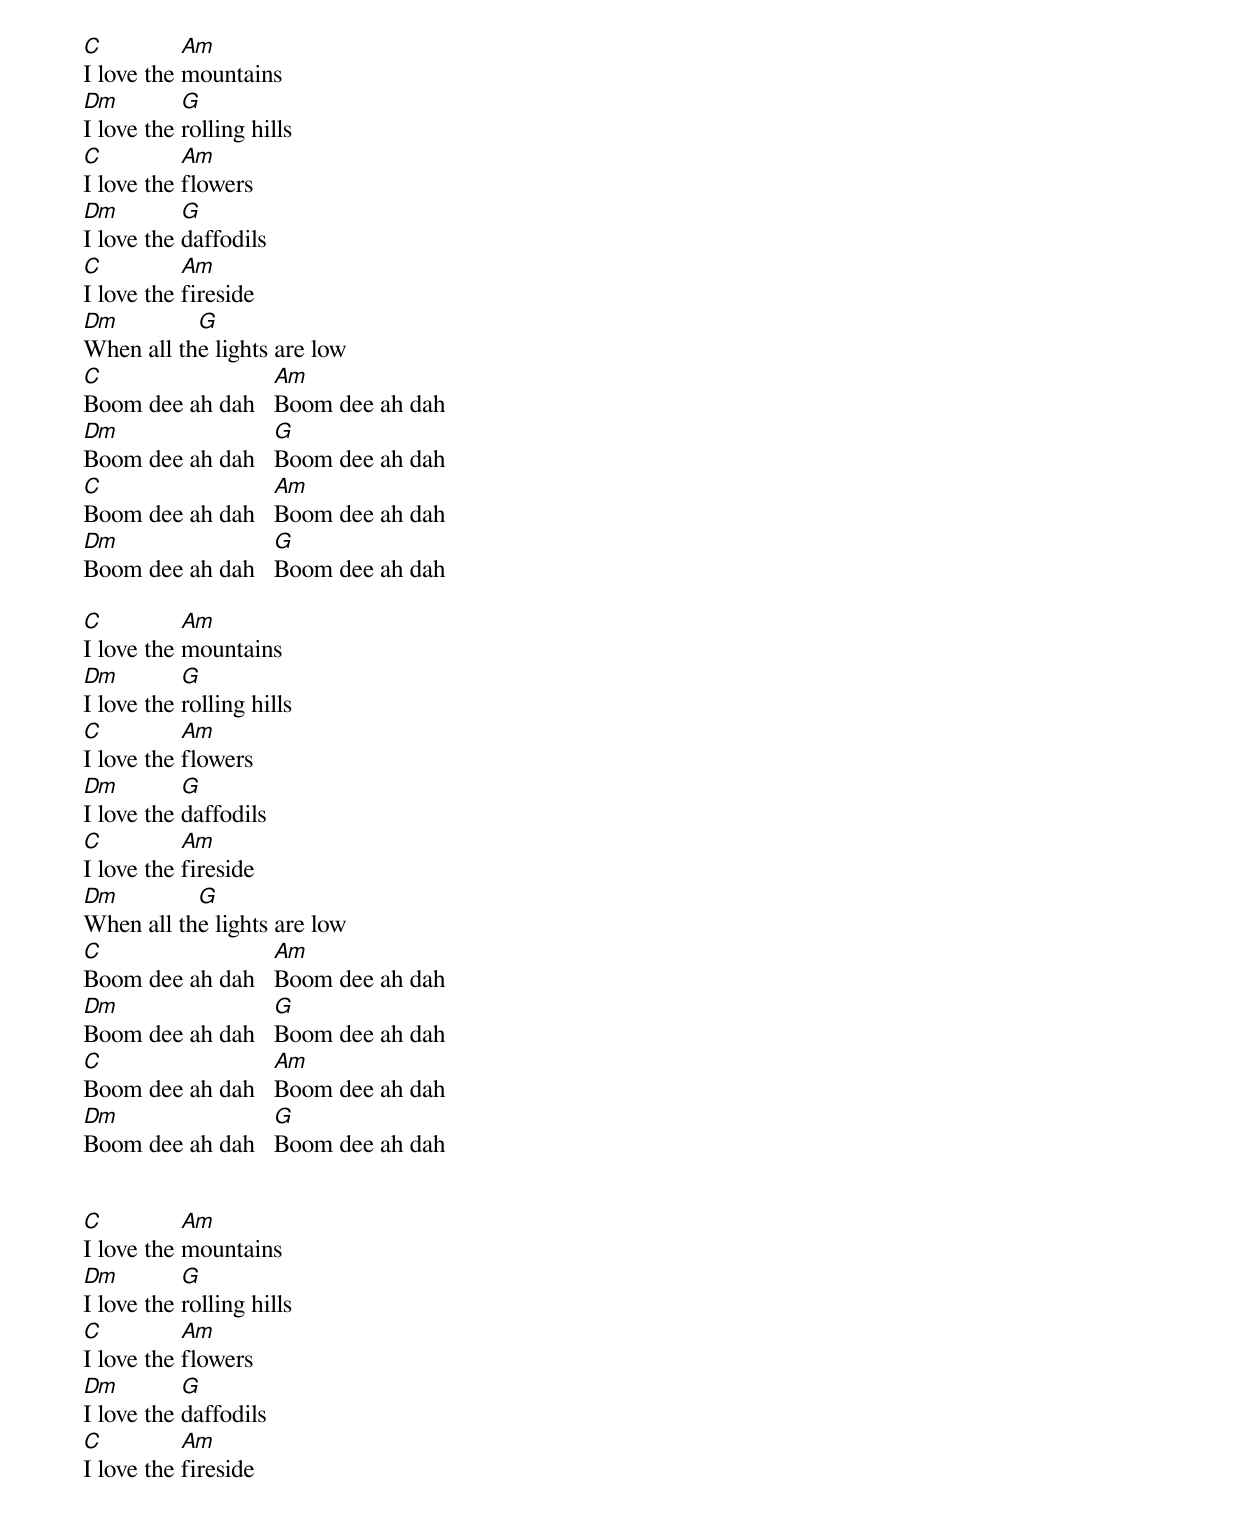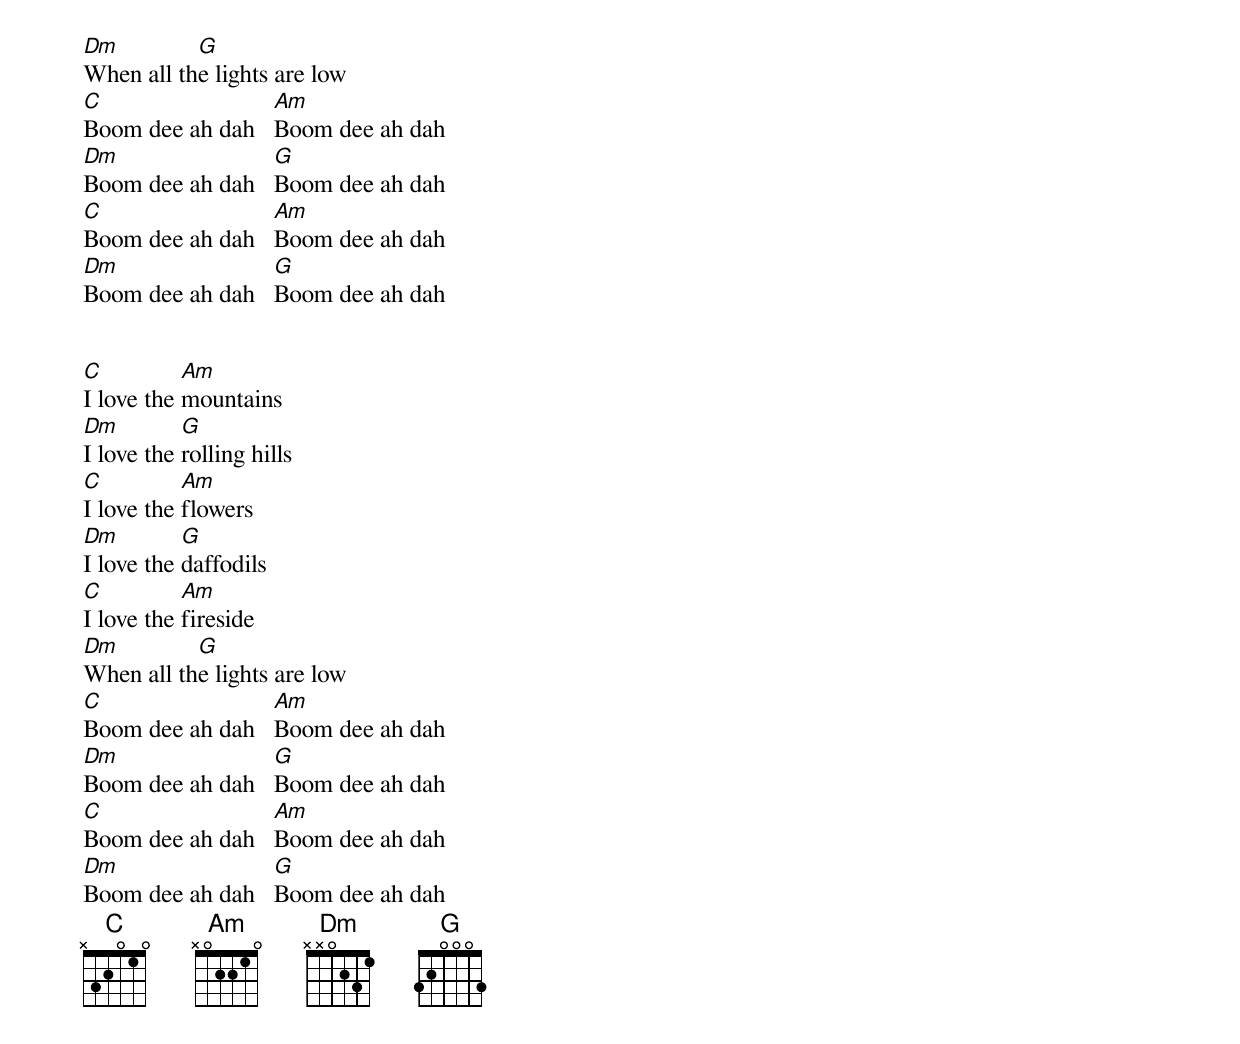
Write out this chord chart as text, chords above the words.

C          Am
I love the mountains
Dm         G
I love the rolling hills
C          Am
I love the flowers
Dm         G
I love the daffodils
C          Am
I love the fireside
Dm         G
When all the lights are low
C                 Am
Boom dee ah dah   Boom dee ah dah
Dm                G
Boom dee ah dah   Boom dee ah dah
C                 Am
Boom dee ah dah   Boom dee ah dah
Dm                G
Boom dee ah dah   Boom dee ah dah

C          Am
I love the mountains
Dm         G
I love the rolling hills
C          Am
I love the flowers
Dm         G
I love the daffodils
C          Am
I love the fireside
Dm         G
When all the lights are low
C                 Am
Boom dee ah dah   Boom dee ah dah
Dm                G
Boom dee ah dah   Boom dee ah dah
C                 Am
Boom dee ah dah   Boom dee ah dah
Dm                G
Boom dee ah dah   Boom dee ah dah


C          Am
I love the mountains
Dm         G
I love the rolling hills
C          Am
I love the flowers
Dm         G
I love the daffodils
C          Am
I love the fireside
Dm         G
When all the lights are low
C                 Am
Boom dee ah dah   Boom dee ah dah
Dm                G
Boom dee ah dah   Boom dee ah dah
C                 Am
Boom dee ah dah   Boom dee ah dah
Dm                G
Boom dee ah dah   Boom dee ah dah


C          Am
I love the mountains
Dm         G
I love the rolling hills
C          Am
I love the flowers
Dm         G
I love the daffodils
C          Am
I love the fireside
Dm         G
When all the lights are low
C                 Am
Boom dee ah dah   Boom dee ah dah
Dm                G
Boom dee ah dah   Boom dee ah dah
C                 Am
Boom dee ah dah   Boom dee ah dah
Dm                G
Boom dee ah dah   Boom dee ah dah
